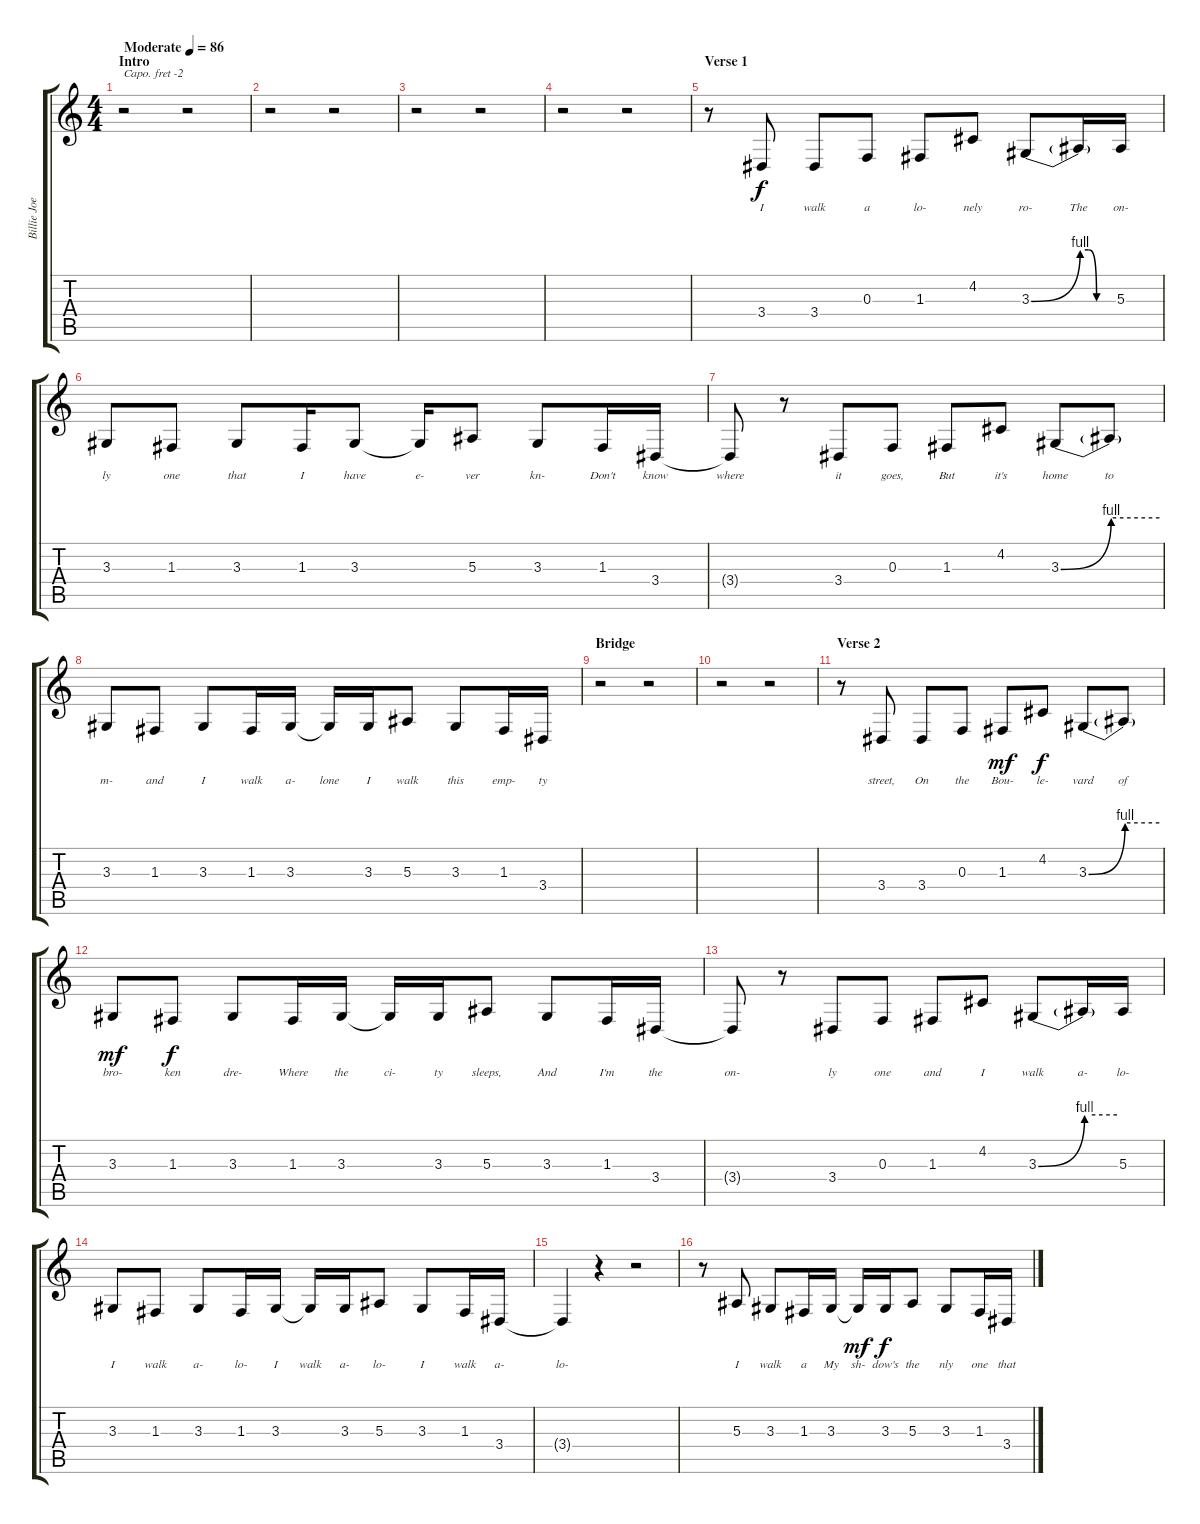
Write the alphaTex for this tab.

\track ("Billie Joe Armstrong (Vocals)" "Billie Joe") {instrument cello}
\staff {score tabs}
\capo -2
\tuning (E4 B3 G3 D3 A2 E2) {hide}
\ts (4 4)
\section ("" "Intro")
\tempo (86 "Moderate")
\clef g2
\ks c
r.2{dy f instrument cello} r.2 |
r.2 r.2 |
r.2 r.2 |
r.2 r.2 |
\section ("" "Verse 1")
r.8 3.4.8{lyrics (0 "I") lyrics (1 "") lyrics (2 "") lyrics (3 "") lyrics (4 "")} 3.4.8{lyrics (0 "walk") lyrics (1 "") lyrics (2 "") lyrics (3 "") lyrics (4 "")} 0.3.8{lyrics (0 "a") lyrics (1 "") lyrics (2 "") lyrics (3 "") lyrics (4 "")} 1.3.8{lyrics (0 "lo-") lyrics (1 "") lyrics (2 "") lyrics (3 "") lyrics (4 "")} 4.2.8{lyrics (0 "nely") lyrics (1 "") lyrics (2 "") lyrics (3 "") lyrics (4 "")} 3.3{be (bend 0 0 60 4)}.8{lyrics (0 "ro-") lyrics (1 "") lyrics (2 "") lyrics (3 "") lyrics (4 "")} 3.3{be (custom 0 4 15 4 30 0 60 0) t}.16{lyrics (0 "The") lyrics (1 "") lyrics (2 "") lyrics (3 "") lyrics (4 "")} 5.3.16{lyrics (0 "on-") lyrics (1 "") lyrics (2 "") lyrics (3 "") lyrics (4 "")} |
3.3.8{lyrics (0 "ly") lyrics (1 "") lyrics (2 "") lyrics (3 "") lyrics (4 "")} 1.3.8{lyrics (0 "one") lyrics (1 "") lyrics (2 "") lyrics (3 "") lyrics (4 "")} 3.3.8{lyrics (0 "that") lyrics (1 "") lyrics (2 "") lyrics (3 "") lyrics (4 "")} 1.3.16{lyrics (0 "I") lyrics (1 "") lyrics (2 "") lyrics (3 "") lyrics (4 "")} 3.3.8{lyrics (0 "have") lyrics (1 "") lyrics (2 "") lyrics (3 "") lyrics (4 "")} 3.3{t}.16{lyrics (0 "e-") lyrics (1 "") lyrics (2 "") lyrics (3 "") lyrics (4 "")} 5.3.8{lyrics (0 "ver") lyrics (1 "") lyrics (2 "") lyrics (3 "") lyrics (4 "")} 3.3.8{lyrics (0 "kn-") lyrics (1 "") lyrics (2 "") lyrics (3 "") lyrics (4 "")} 1.3.16{lyrics (0 "Don't") lyrics (1 "") lyrics (2 "") lyrics (3 "") lyrics (4 "")} 3.4.16{lyrics (0 "know") lyrics (1 "") lyrics (2 "") lyrics (3 "") lyrics (4 "")} |
3.4{t}.8{lyrics (0 "where") lyrics (1 "") lyrics (2 "") lyrics (3 "") lyrics (4 "")} r.8 3.4.8{lyrics (0 "it") lyrics (1 "") lyrics (2 "") lyrics (3 "") lyrics (4 "")} 0.3.8{lyrics (0 "goes,") lyrics (1 "") lyrics (2 "") lyrics (3 "") lyrics (4 "")} 1.3.8{lyrics (0 "But") lyrics (1 "") lyrics (2 "") lyrics (3 "") lyrics (4 "")} 4.2.8{lyrics (0 "it's") lyrics (1 "") lyrics (2 "") lyrics (3 "") lyrics (4 "")} 3.3{be (bend 0 0 60 4)}.8{lyrics (0 "home") lyrics (1 "") lyrics (2 "") lyrics (3 "") lyrics (4 "")} 3.3{be (hold 0 4 60 4) t}.8{lyrics (0 "to") lyrics (1 "") lyrics (2 "") lyrics (3 "") lyrics (4 "")} |
3.3.8{lyrics (0 "m-") lyrics (1 "") lyrics (2 "") lyrics (3 "") lyrics (4 "")} 1.3.8{lyrics (0 "and") lyrics (1 "") lyrics (2 "") lyrics (3 "") lyrics (4 "")} 3.3.8{lyrics (0 "I") lyrics (1 "") lyrics (2 "") lyrics (3 "") lyrics (4 "")} 1.3.16{lyrics (0 "walk") lyrics (1 "") lyrics (2 "") lyrics (3 "") lyrics (4 "")} 3.3.16{lyrics (0 "a-") lyrics (1 "") lyrics (2 "") lyrics (3 "") lyrics (4 "")} 3.3{t}.16{lyrics (0 "lone") lyrics (1 "") lyrics (2 "") lyrics (3 "") lyrics (4 "")} 3.3.16{lyrics (0 "I") lyrics (1 "") lyrics (2 "") lyrics (3 "") lyrics (4 "")} 5.3.8{lyrics (0 "walk") lyrics (1 "") lyrics (2 "") lyrics (3 "") lyrics (4 "")} 3.3.8{lyrics (0 "this") lyrics (1 "") lyrics (2 "") lyrics (3 "") lyrics (4 "")} 1.3.16{lyrics (0 "emp-") lyrics (1 "") lyrics (2 "") lyrics (3 "") lyrics (4 "")} 3.4.16{lyrics (0 "ty") lyrics (1 "") lyrics (2 "") lyrics (3 "") lyrics (4 "")} |
\section ("" "Bridge")
r.2 r.2 |
r.2 r.2 |
\section ("" "Verse 2")
r.8 3.4.8{lyrics (0 "street,") lyrics (1 "") lyrics (2 "") lyrics (3 "") lyrics (4 "")} 3.4.8{lyrics (0 "On") lyrics (1 "") lyrics (2 "") lyrics (3 "") lyrics (4 "")} 0.3.8{lyrics (0 "the") lyrics (1 "") lyrics (2 "") lyrics (3 "") lyrics (4 "")} 1.3.8{lyrics (0 "Bou-") lyrics (1 "") lyrics (2 "") lyrics (3 "") lyrics (4 "") dy mf} 4.2.8{lyrics (0 "le-") lyrics (1 "") lyrics (2 "") lyrics (3 "") lyrics (4 "") dy f} 3.3{be (bend 0 0 60 4)}.8{lyrics (0 "vard") lyrics (1 "") lyrics (2 "") lyrics (3 "") lyrics (4 "")} 3.3{be (hold 0 4 60 4) t}.8{lyrics (0 "of") lyrics (1 "") lyrics (2 "") lyrics (3 "") lyrics (4 "")} |
3.3.8{lyrics (0 "bro-") lyrics (1 "") lyrics (2 "") lyrics (3 "") lyrics (4 "") dy mf} 1.3.8{lyrics (0 "ken") lyrics (1 "") lyrics (2 "") lyrics (3 "") lyrics (4 "") dy f} 3.3.8{lyrics (0 "dre-") lyrics (1 "") lyrics (2 "") lyrics (3 "") lyrics (4 "")} 1.3.16{lyrics (0 "Where") lyrics (1 "") lyrics (2 "") lyrics (3 "") lyrics (4 "")} 3.3.16{lyrics (0 "the") lyrics (1 "") lyrics (2 "") lyrics (3 "") lyrics (4 "")} 3.3{t}.16{lyrics (0 "ci-") lyrics (1 "") lyrics (2 "") lyrics (3 "") lyrics (4 "")} 3.3.16{lyrics (0 "ty") lyrics (1 "") lyrics (2 "") lyrics (3 "") lyrics (4 "")} 5.3.8{lyrics (0 "sleeps,") lyrics (1 "") lyrics (2 "") lyrics (3 "") lyrics (4 "")} 3.3.8{lyrics (0 "And") lyrics (1 "") lyrics (2 "") lyrics (3 "") lyrics (4 "")} 1.3.16{lyrics (0 "I'm") lyrics (1 "") lyrics (2 "") lyrics (3 "") lyrics (4 "")} 3.4.16{lyrics (0 "the") lyrics (1 "") lyrics (2 "") lyrics (3 "") lyrics (4 "")} |
3.4{t}.8{lyrics (0 "on-") lyrics (1 "") lyrics (2 "") lyrics (3 "") lyrics (4 "")} r.8 3.4.8{lyrics (0 "ly") lyrics (1 "") lyrics (2 "") lyrics (3 "") lyrics (4 "")} 0.3.8{lyrics (0 "one") lyrics (1 "") lyrics (2 "") lyrics (3 "") lyrics (4 "")} 1.3.8{lyrics (0 "and") lyrics (1 "") lyrics (2 "") lyrics (3 "") lyrics (4 "")} 4.2.8{lyrics (0 "I") lyrics (1 "") lyrics (2 "") lyrics (3 "") lyrics (4 "")} 3.3{be (bend 0 0 60 4)}.8{lyrics (0 "walk") lyrics (1 "") lyrics (2 "") lyrics (3 "") lyrics (4 "")} 3.3{be (hold 0 4 60 4) t}.16{lyrics (0 "a-") lyrics (1 "") lyrics (2 "") lyrics (3 "") lyrics (4 "")} 5.3.16{lyrics (0 "lo-") lyrics (1 "") lyrics (2 "") lyrics (3 "") lyrics (4 "")} |
3.3.8{lyrics (0 "I") lyrics (1 "") lyrics (2 "") lyrics (3 "") lyrics (4 "")} 1.3.8{lyrics (0 "walk") lyrics (1 "") lyrics (2 "") lyrics (3 "") lyrics (4 "")} 3.3.8{lyrics (0 "a-") lyrics (1 "") lyrics (2 "") lyrics (3 "") lyrics (4 "")} 1.3.16{lyrics (0 "lo-") lyrics (1 "") lyrics (2 "") lyrics (3 "") lyrics (4 "")} 3.3.16{lyrics (0 "I") lyrics (1 "") lyrics (2 "") lyrics (3 "") lyrics (4 "")} 3.3{t}.16{lyrics (0 "walk") lyrics (1 "") lyrics (2 "") lyrics (3 "") lyrics (4 "")} 3.3.16{lyrics (0 "a-") lyrics (1 "") lyrics (2 "") lyrics (3 "") lyrics (4 "")} 5.3.8{lyrics (0 "lo-") lyrics (1 "") lyrics (2 "") lyrics (3 "") lyrics (4 "")} 3.3.8{lyrics (0 "I") lyrics (1 "") lyrics (2 "") lyrics (3 "") lyrics (4 "")} 1.3.16{lyrics (0 "walk") lyrics (1 "") lyrics (2 "") lyrics (3 "") lyrics (4 "")} 3.4.16{lyrics (0 "a-") lyrics (1 "") lyrics (2 "") lyrics (3 "") lyrics (4 "")} |
3.4{t}.4{lyrics (0 "lo-") lyrics (1 "") lyrics (2 "") lyrics (3 "") lyrics (4 "")} r.4 r.2 |
r.8 5.3.8{lyrics (0 "I") lyrics (1 "") lyrics (2 "") lyrics (3 "") lyrics (4 "")} 3.3.8{lyrics (0 "walk") lyrics (1 "") lyrics (2 "") lyrics (3 "") lyrics (4 "")} 1.3.16{lyrics (0 "a") lyrics (1 "") lyrics (2 "") lyrics (3 "") lyrics (4 "")} 3.3.16{lyrics (0 "My") lyrics (1 "") lyrics (2 "") lyrics (3 "") lyrics (4 "")} 3.3{t}.16{lyrics (0 "sh-") lyrics (1 "") lyrics (2 "") lyrics (3 "") lyrics (4 "") dy mf} 3.3.16{lyrics (0 "dow's") lyrics (1 "") lyrics (2 "") lyrics (3 "") lyrics (4 "") dy f} 5.3.8{lyrics (0 "the") lyrics (1 "") lyrics (2 "") lyrics (3 "") lyrics (4 "")} 3.3.8{lyrics (0 "nly") lyrics (1 "") lyrics (2 "") lyrics (3 "") lyrics (4 "")} 1.3.16{lyrics (0 "one") lyrics (1 "") lyrics (2 "") lyrics (3 "") lyrics (4 "")} 3.4.16{lyrics (0 "that") lyrics (1 "") lyrics (2 "") lyrics (3 "") lyrics (4 "")}
